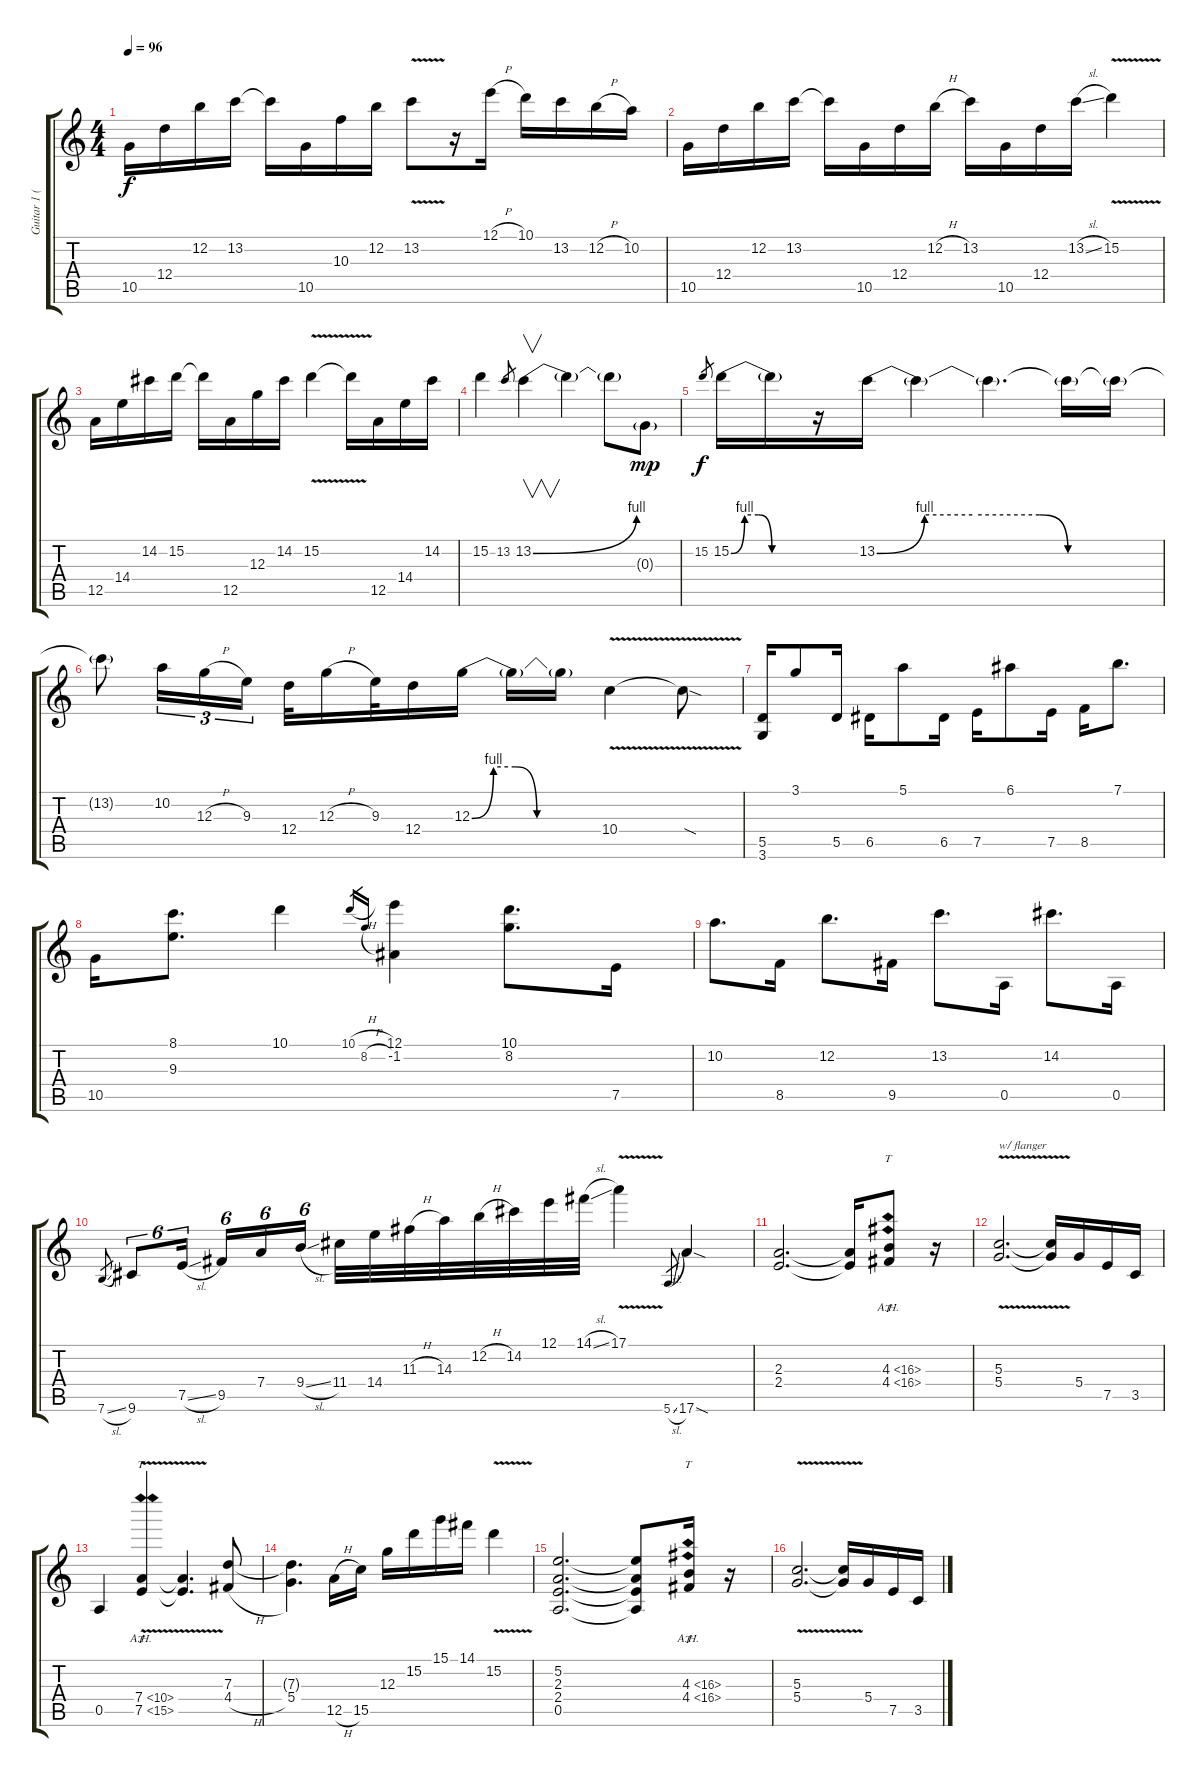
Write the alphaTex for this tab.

\track ("Guitar 1 (Lead)" "Guitar 1 (") {instrument distortionguitar}
\staff {score tabs}
\tuning (E4 B3 G3 D3 A2 E2) {hide}
\ts (4 4)
\tempo 96
\clef g2
\ks c
10.5.16{dy f} 12.4.16 12.2.16 13.2.16 13.2{t}.16 10.5.16 10.3.16 12.2.16 13.2{v}.8 r.16 12.1{h}.16 10.1.16 13.2.16 12.2{h}.16 10.2.16 |
10.5.16 12.4.16 12.2.16 13.2.16 13.2{t}.16 10.5.16 12.4.16 12.2{h}.16 13.2.16 10.5.16 12.4.16 13.2{sl}.16 15.2{v}.4 |
12.5.16 14.4.16 14.2.16 15.2.16 15.2{t}.16 12.5.16 12.3.16 14.2.16 15.2{v}.4 15.2{t}.16 12.5.16 14.4.16 14.2.16 |
15.2.4 13.2.8{gr} 13.2{be (bend 0 0 60 4)}.4{v} 13.2{t}.4 13.2{t}.8 0.3{g}.8{dy mp} |
15.2.8{gr dy f} 15.2{be (custom 0 0 10 4 20 4 30 0 60 0)}.16 15.2{t}.16 r.16 13.2{be (custom 0 0 10 4 20 4 34 4 40 0 46 0 50 0 55 0 60 0)}.16 13.2{t}.4 13.2{t}.4{d} 13.2{t}.16 13.2{t}.16 |
13.2{t}.8 10.2.16{tu (3 2)} 12.3{h}.16{tu (3 2)} 9.3.16{tu (3 2)} 12.4.32 12.3{h}.16 9.3.32 12.4.16 12.3{be (custom 0 0 10 4 20 4 30 0 60 0)}.16 12.3{t}.16 12.3{t}.16 10.4{v}.4 10.4{sod t}.8 |
(5.5 3.6).16 3.1.8 5.5.16 6.5.16 5.1.8 6.5.16 7.5.16 6.1.8 7.5.16 8.5.16 7.1.8{d} |
10.5.16 (8.1 9.3).8{d} 10.1.4 10.1{h}.16{gr} 8.2{h}.16{gr} (12.1 -1.2).4 (10.1 8.2).8{d} 7.5.16 |
10.2.8{d} 8.5.16 12.2.8{d} 9.5.16 13.2.8{d} 0.5.16 14.2.8{d} 0.5.16 |
7.6{sl}.8{gr} 9.6.8{tu (6 4)} 7.5{sl}.16{tu (6 4) beam splitsecondary} 9.5.16{tu (6 4)} 7.4.16{tu (6 4)} 9.4{sl}.16{tu (6 4)} 11.4.32 14.4.32 11.3{h}.32 14.3.32 12.2{h}.32 14.2.32 12.1.32 14.1{sl}.32 17.1{v}.4 5.6{sl}.8{gr} 17.6{sod}.4 |
(2.3 2.4).2{d} (2.3{t} 2.4{t}).16 (4.3{ah 12} 4.4{ah 12}).8{tt} r.16 |
(5.3 5.4{v}).2{d txt "w/ flanger"} (5.3{t} 5.4{t}).16 5.4.16 7.5.16 3.5.16 |
0.5.4 (7.4{ah 3 v} 7.5{ah 8}).4{tt} (7.4{t} 7.5{t}).4{d} (7.3 4.4{h}).8 |
(7.3{t} 5.4).4{d} 12.5{h}.16 15.5.16 12.3.16 15.2.16 15.1.16 14.1.16 15.2{v}.4 |
(5.2 2.3 2.4 0.5).2{d} (5.2{t} 2.3{t} 2.4{t} 0.5{t}).8 (4.3{ah 12} 4.4{ah 12}).16{tt} r.16 |
(5.3 5.4{v}).2{d} (5.3{t} 5.4{t}).16 5.4.16 7.5.16 3.5.16
